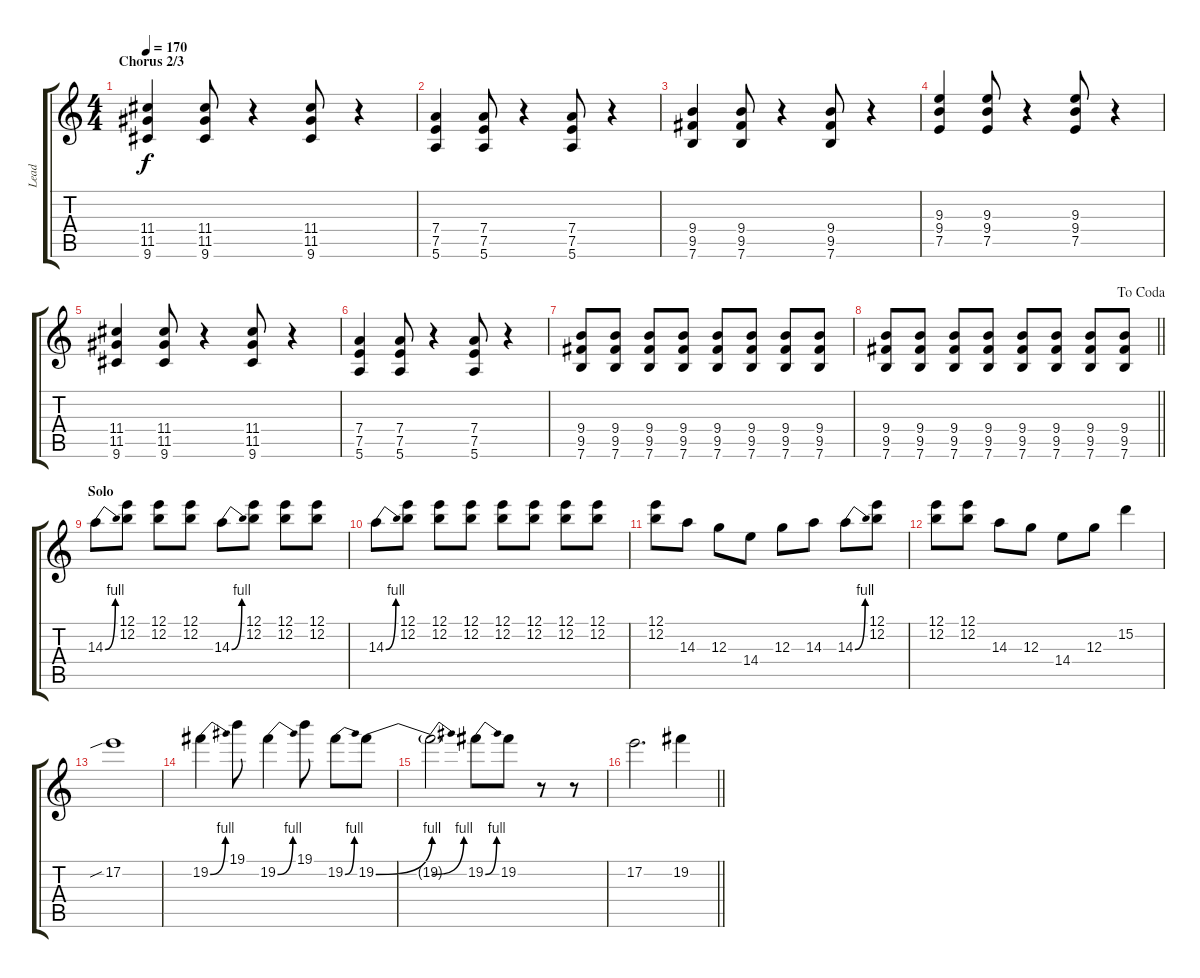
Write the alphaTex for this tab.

\track ("Lead" "Lead") {instrument distortionguitar}
\staff {score tabs}
\tuning (E4 B3 G3 D3 A2 E2) {hide}
\ts (4 4)
\section ("" "Chorus 2/3")
\tempo 170
\clef g2
\ks c
(11.4 11.5 9.6).4{dy f} (11.4 11.5 9.6).8 r.4 (11.4 11.5 9.6).8 r.4 |
(7.4 7.5 5.6).4 (7.4 7.5 5.6).8 r.4 (7.4 7.5 5.6).8 r.4 |
(9.4 9.5 7.6).4 (9.4 9.5 7.6).8 r.4 (9.4 9.5 7.6).8 r.4 |
(9.3 9.4 7.5).4 (9.3 9.4 7.5).8 r.4 (9.3 9.4 7.5).8 r.4 |
(11.4 11.5 9.6).4 (11.4 11.5 9.6).8 r.4 (11.4 11.5 9.6).8 r.4 |
(7.4 7.5 5.6).4 (7.4 7.5 5.6).8 r.4 (7.4 7.5 5.6).8 r.4 |
(9.4 9.5 7.6).8 (9.4 9.5 7.6).8 (9.4 9.5 7.6).8 (9.4 9.5 7.6).8 (9.4 9.5 7.6).8 (9.4 9.5 7.6).8 (9.4 9.5 7.6).8 (9.4 9.5 7.6).8 |
\jump dacoda
\barLineRight lightlight
(9.4 9.5 7.6).8 (9.4 9.5 7.6).8 (9.4 9.5 7.6).8 (9.4 9.5 7.6).8 (9.4 9.5 7.6).8 (9.4 9.5 7.6).8 (9.4 9.5 7.6).8 (9.4 9.5 7.6).8 |
\section ("" "Solo")
14.3{be (bend 0 0 60 4)}.8 (12.1 12.2).8 (12.1 12.2).8 (12.1 12.2).8 14.3{be (bend 0 0 60 4)}.8 (12.1 12.2).8 (12.1 12.2).8 (12.1 12.2).8 |
14.3{be (bend 0 0 60 4)}.8 (12.1 12.2).8 (12.1 12.2).8 (12.1 12.2).8 (12.1 12.2).8 (12.1 12.2).8 (12.1 12.2).8 (12.1 12.2).8 |
(12.1 12.2).8 14.3.8 12.3.8 14.4.8 12.3.8 14.3.8 14.3{be (bend 0 0 60 4)}.8 (12.1 12.2).8 |
(12.1 12.2).8 (12.1 12.2).8 14.3.8 12.3.8 14.4.8 12.3.8 15.2.4 |
17.2{sib}.1 |
19.2{be (bend 0 0 60 4)}.4 19.1.8 19.2{be (bend 0 0 60 4)}.4 19.1.8 19.2{be (bend 0 0 60 4)}.8 19.2{be (bend 0 0 60 4)}.8 |
19.2{be (bend 0 0 60 4) t}.2 19.2{be (bend 0 0 60 4)}.8 19.2.8 r.8 r.8 |
\barLineRight lightlight
17.2.2{d} 19.2.4
